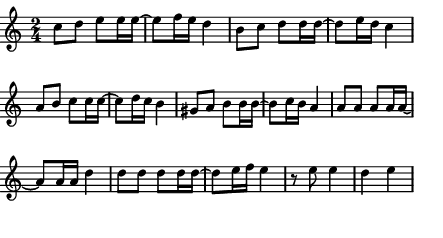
\version "2.12.1"

\paper
{
  make-footer=##f
  make-header=##f

  left-margin = 0\cm
  top-margin = 0\cm
  bottom-margin = 0\cm

  indent = 0\cm
  between-system-padding = 1\mm

  paper-width = 7.5\cm
  line-width = 7\cm
  paper-height = 5.0\cm
}

{
#(set-global-staff-size 12)
  \key c \major
	\time 2/4
	\relative c''{
  c8 d e8 e16 e~ e8 f16 e d4
  b8 c d8 d16 d~ d8 e16 d c4
  a8 b c8 c16 c~ c8 d16 c b4
  gis8 a b8 b16 b~ b8 c16 b a4

  a8 a a8 a16 a~ a8 a16 a d4
  d8 d d8 d16 d~ d8 e16 f e4
  r8 e8 e4 d4 e4
	}
}

